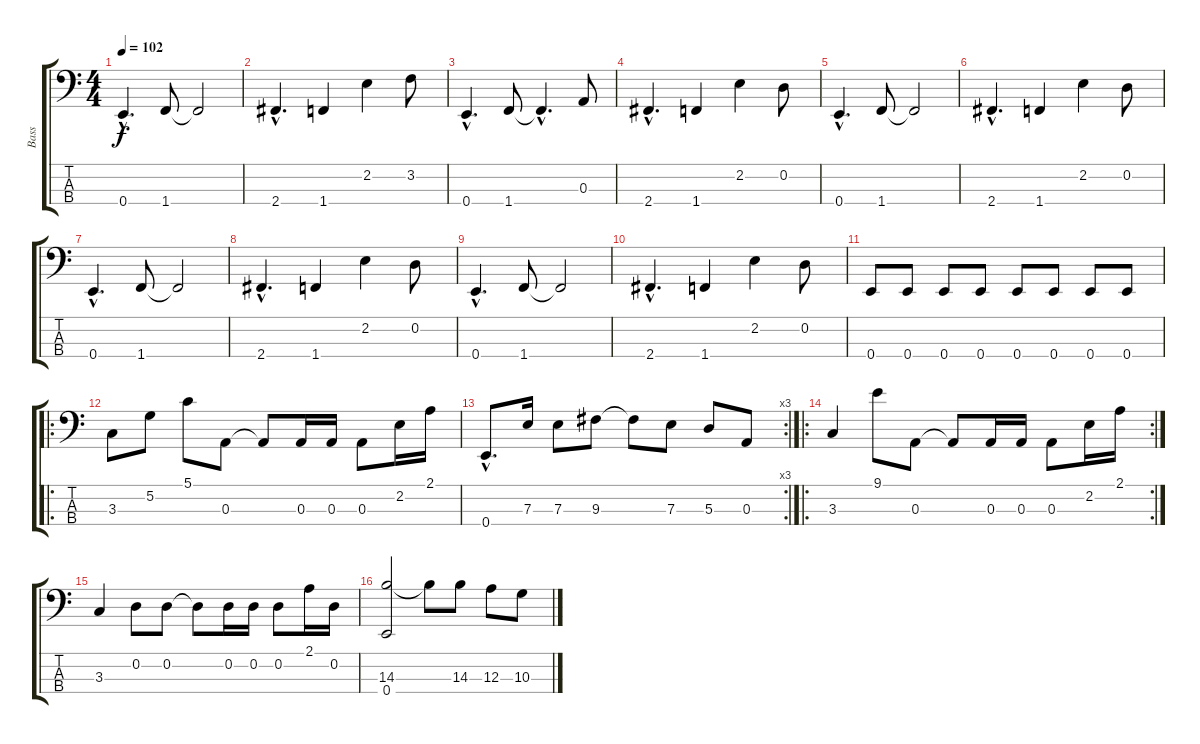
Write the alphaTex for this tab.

\track ("Bass" "Bass") {instrument electricbassfinger}
\staff {score tabs}
\tuning (G2 D2 A1 E1) {hide}
\ts (4 4)
\tempo 102
\clef f4
\ks c
0.4{hac}.4{d dy f} 1.4.8 1.4{t}.2 |
2.4{hac}.4{d} 1.4.4 2.2.4 3.2.8 |
0.4{hac}.4{d} 1.4.8 1.4{hac t}.4{d} 0.3.8 |
2.4{hac}.4{d} 1.4.4 2.2.4 0.2.8 |
0.4{hac}.4{d} 1.4.8 1.4{t}.2 |
2.4{hac}.4{d} 1.4.4 2.2.4 0.2.8 |
0.4{hac}.4{d} 1.4.8 1.4{t}.2 |
2.4{hac}.4{d} 1.4.4 2.2.4 0.2.8 |
0.4{hac}.4{d} 1.4.8 1.4{t}.2 |
2.4{hac}.4{d} 1.4.4 2.2.4 0.2.8 |
0.4.8 0.4.8 0.4.8 0.4.8 0.4.8 0.4.8 0.4.8 0.4.8 |
\ro
3.3.8 5.2.8 5.1.8 0.3.8 0.3{t}.8 0.3.16 0.3.16 0.3.8 2.2.16 2.1.16 |
\rc 3
0.4{hac}.8{d} 7.3.16 7.3.8 9.3.8 9.3{t}.8 7.3.8 5.3.8 0.3.8 |
\ro
\rc 2
3.3.4 9.1.8 0.3.8 0.3{t}.8 0.3.16 0.3.16 0.3.8 2.2.16 2.1.16 |
3.3.4 0.2.8 0.2.8 0.2{t}.8 0.2.16 0.2.16 0.2.8 2.1.16 0.2.16 |
(14.3 0.4).2 14.3{t}.8 14.3.8 12.3.8 10.3.8
